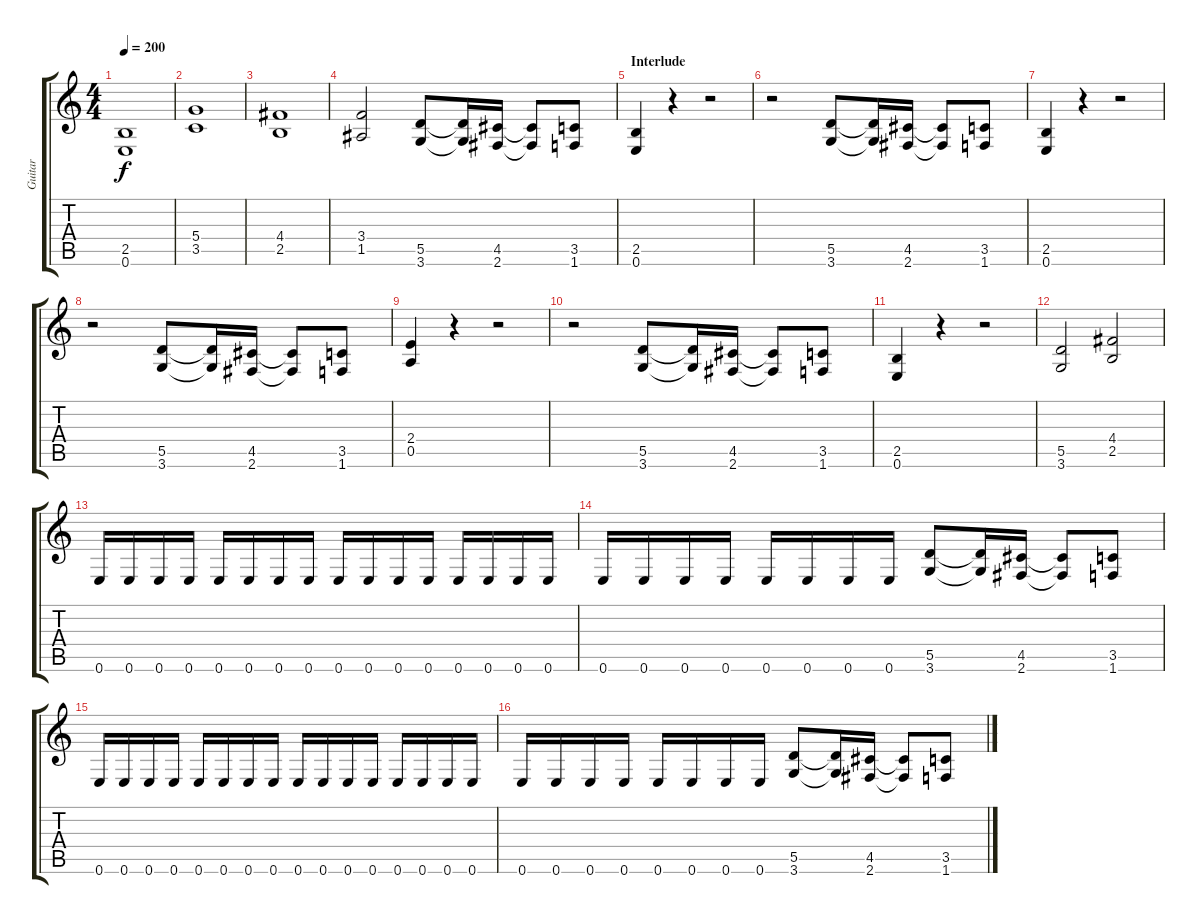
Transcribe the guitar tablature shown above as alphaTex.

\track ("Guitar" "Guitar") {instrument distortionguitar}
\staff {score tabs}
\tuning (E4 B3 G3 D3 A2 E2) {hide}
\ts (4 4)
\tempo 200
\clef g2
\ks c
(2.5 0.6).1{dy f} |
(5.4 3.5).1 |
(4.4 2.5).1 |
(3.4 1.5).2 (5.5 3.6).8 (5.5{t} 3.6{t}).16 (4.5 2.6).16 (4.5{t} 2.6{t}).8 (3.5 1.6).8 |
\section ("" "Interlude")
(2.5 0.6).4 r.4 r.2 |
r.2 (5.5 3.6).8 (5.5{t} 3.6{t}).16 (4.5 2.6).16 (4.5{t} 2.6{t}).8 (3.5 1.6).8 |
(2.5 0.6).4 r.4 r.2 |
r.2 (5.5 3.6).8 (5.5{t} 3.6{t}).16 (4.5 2.6).16 (4.5{t} 2.6{t}).8 (3.5 1.6).8 |
(2.4 0.5).4 r.4 r.2 |
r.2 (5.5 3.6).8 (5.5{t} 3.6{t}).16 (4.5 2.6).16 (4.5{t} 2.6{t}).8 (3.5 1.6).8 |
(2.5 0.6).4 r.4 r.2 |
(5.5 3.6).2 (4.4 2.5).2 |
\section ("" "")
0.6.16 0.6.16 0.6.16 0.6.16 0.6.16 0.6.16 0.6.16 0.6.16 0.6.16 0.6.16 0.6.16 0.6.16 0.6.16 0.6.16 0.6.16 0.6.16 |
0.6.16 0.6.16 0.6.16 0.6.16 0.6.16 0.6.16 0.6.16 0.6.16 (5.5 3.6).8 (5.5{t} 3.6{t}).16 (4.5 2.6).16 (4.5{t} 2.6{t}).8 (3.5 1.6).8 |
0.6.16 0.6.16 0.6.16 0.6.16 0.6.16 0.6.16 0.6.16 0.6.16 0.6.16 0.6.16 0.6.16 0.6.16 0.6.16 0.6.16 0.6.16 0.6.16 |
0.6.16 0.6.16 0.6.16 0.6.16 0.6.16 0.6.16 0.6.16 0.6.16 (5.5 3.6).8 (5.5{t} 3.6{t}).16 (4.5 2.6).16 (4.5{t} 2.6{t}).8 (3.5 1.6).8
